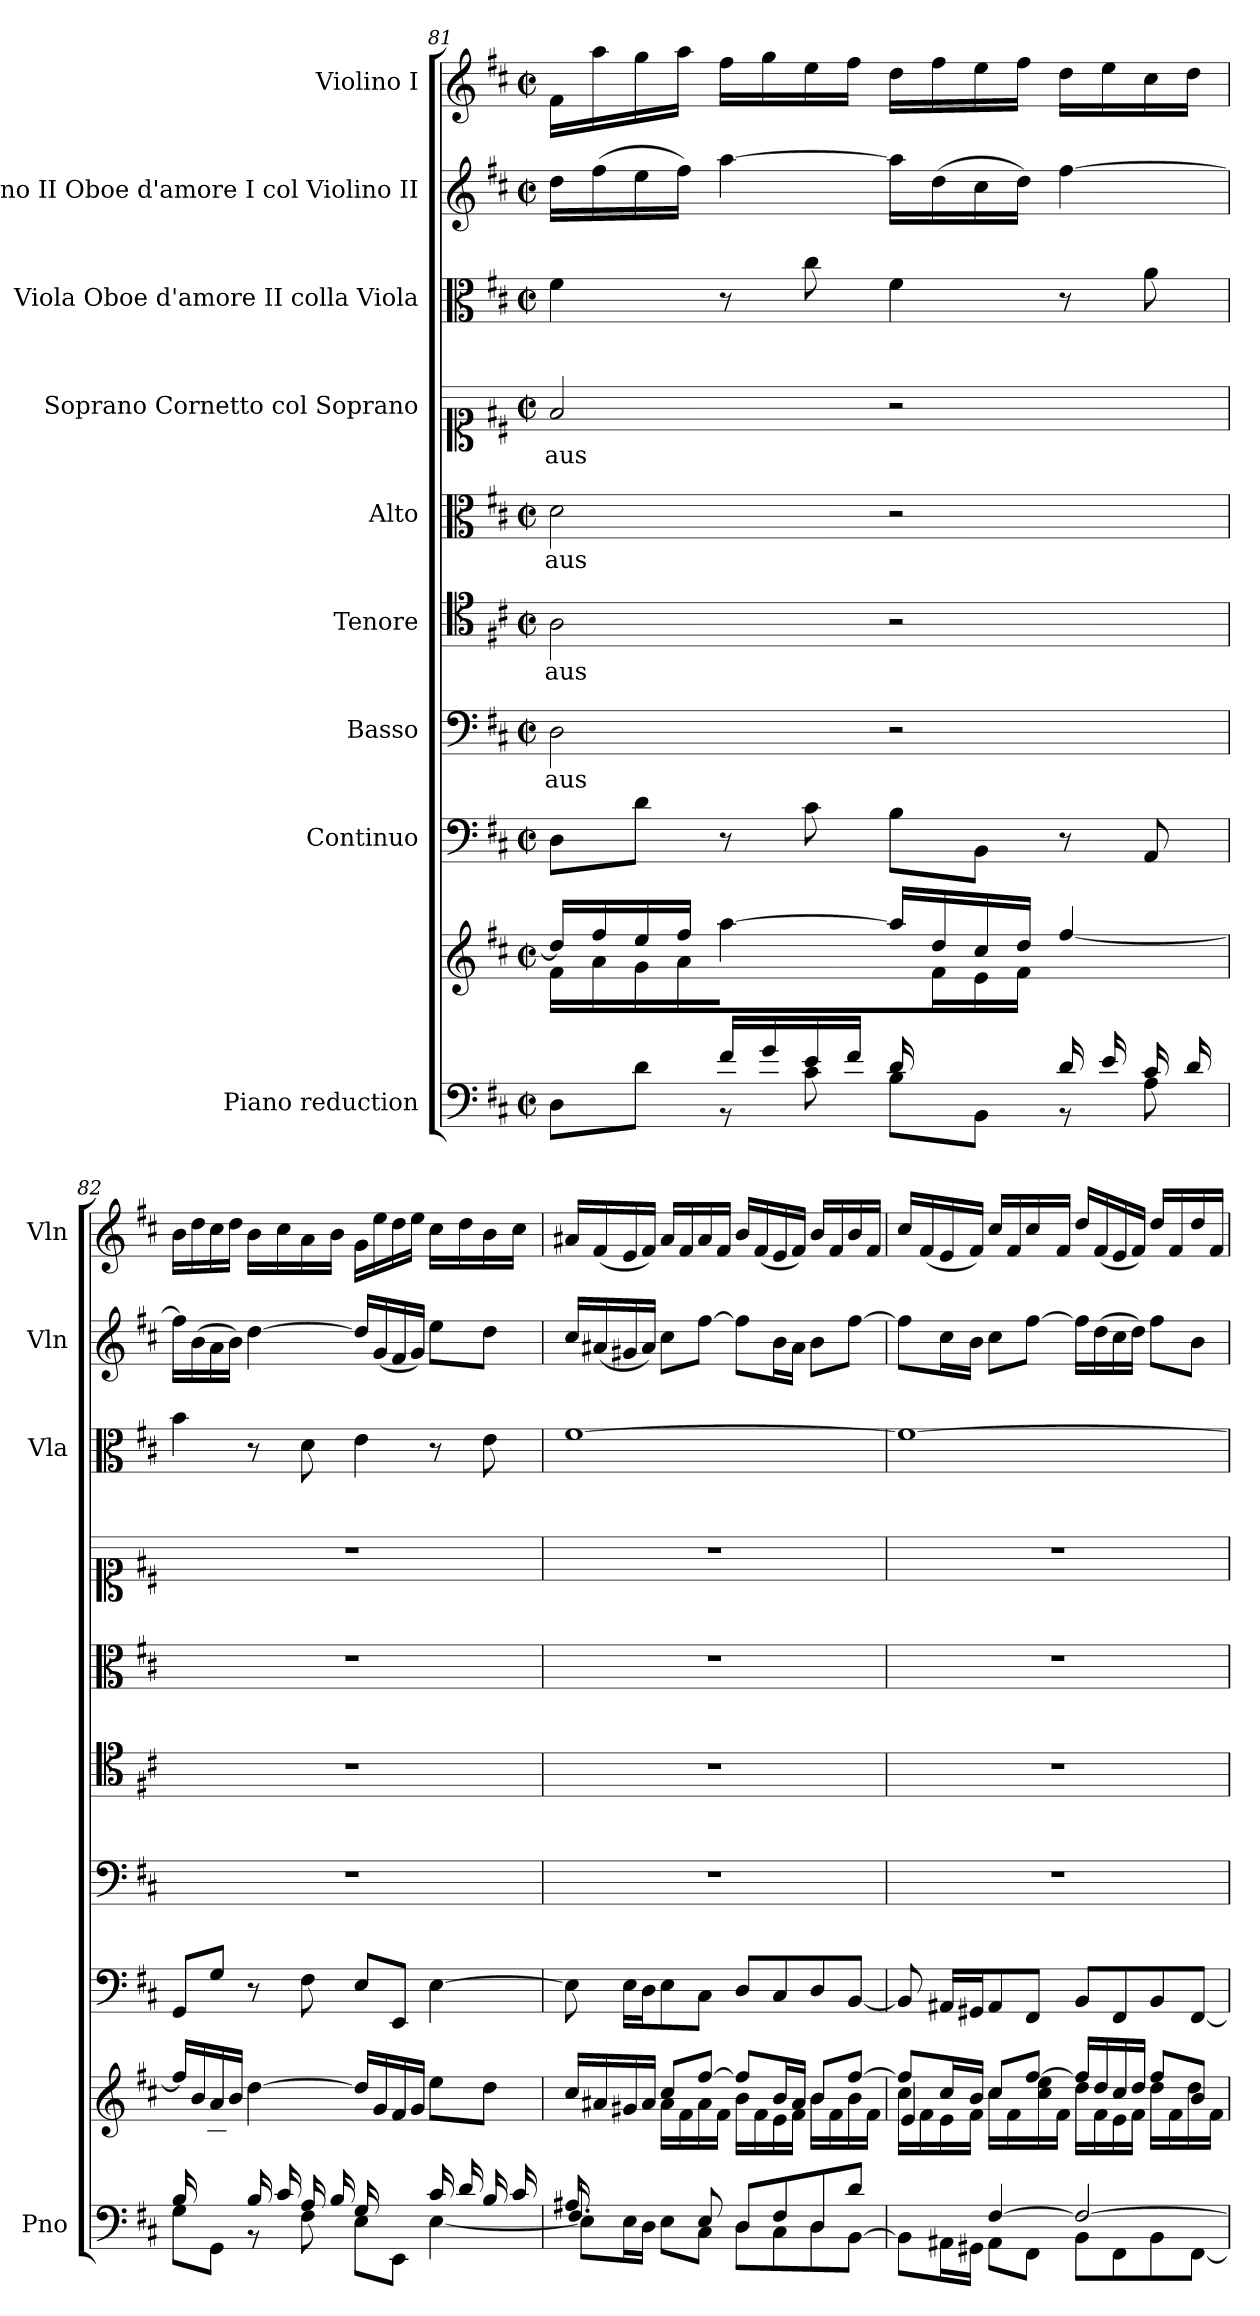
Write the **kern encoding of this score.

**kern	**kern	**kern	**kern	**text	**kern	**text	**kern	**text	**kern	**text	**kern	**kern	**kern
*part9	*part9	*part8	*part7	*part7	*part6	*part6	*part5	*part5	*part4	*part4	*part3	*part2	*part1
*staff10	*staff9	*staff8	*staff7	*staff7	*staff6	*staff6	*staff5	*staff5	*staff4	*staff4	*staff3	*staff2	*staff1
*I"Piano reduction	*	*I"Continuo	*I"Basso	*	*I"Tenore	*	*I"Alto	*	*I"Soprano Cornetto col Soprano	*	*I"Viola Oboe d'amore II colla Viola	*I"Violino II Oboe d'amore I col Violino II	*I"Violino I
*I'Pno	*	*	*	*	*	*	*	*	*	*	*I'Vla	*I'Vln	*I'Vln
*clefF4	*clefG2	*clefF4	*clefF4	*	*clefC4	*	*clefC3	*	*clefC1	*	*clefC3	*clefG2	*clefG2
*k[f#c#]	*k[f#c#]	*k[f#c#]	*k[f#c#]	*	*k[f#c#]	*	*k[f#c#]	*	*k[f#c#]	*	*k[f#c#]	*k[f#c#]	*k[f#c#]
*M2/2	*M2/2	*M2/2	*M2/2	*	*M2/2	*	*M2/2	*	*M2/2	*	*M2/2	*M2/2	*M2/2
*met(c|)	*met(c|)	*met(c|)	*met(c|)	*	*met(c|)	*	*met(c|)	*	*met(c|)	*	*met(c|)	*met(c|)	*met(c|)
=81	=81	=81	=81	=81	=81	=81	=81	=81	=81	=81	=81	=81	=81
*^	*^	*	*	*	*	*	*	*	*	*	*	*	*
!	!	!	!	!	!	!LO:LY:b	!	!LO:LY:b	!	!LO:LY:b	!	!LO:LY:b	!	!	!
4ryy	8D\L	16dd/LL]	16f#\LL	8D\L	2D\	aus	2A\	aus	2d\	aus	2f#/	aus	4f#\	16dd\LL	16f#\LL
.	.	16ff#/	16a\	.	.	.	.	.	.	.	.	.	.	(16ff#\	16aa\
.	8d\J	16ee/	16g\	8d\J	.	.	.	.	.	.	.	.	.	16ee\	16gg\
.	.	16ff#/JJ	16a\JJ	.	.	.	.	.	.	.	.	.	.	16ff#\JJ)	16aa\JJ
16f#/LL	8r	[4aa\	16ryy	8r	.	.	.	.	.	.	.	.	8r	[4aa\	16ff#\LL
*	*	*v	*v	*	*	*	*	*	*	*	*	*	*	*	*
16g/	.	.	.	.	.	.	.	.	.	.	.	.	.	16gg\
16e/	8c#\	.	8c#\	.	.	.	.	.	.	.	.	8cc#\	.	16ee\
16f#/JJ	.	.	.	.	.	.	.	.	.	.	.	.	.	16ff#\JJ
16d/LL	8B\L	16aa/LL]	8B\L	2r	.	2r	.	2r	.	2r	.	4f#\	16aa\LL]	16dd\LL
*	*	*^	*	*	*	*	*	*	*	*	*	*	*	*
8.ryy	.	16dd/	16f#\	.	.	.	.	.	.	.	.	.	.	(16dd\	16ff#\
.	8BB\J	16cc#/	16e\	8BB\J	.	.	.	.	.	.	.	.	.	16cc#\	16ee\
.	.	16dd/JJ	16f#\JJ	.	.	.	.	.	.	.	.	.	.	16dd\JJ)	16ff#\JJ
16d/LL	8r	[>4ff#/	4ryy	8r	.	.	.	.	.	.	.	.	8r	[4ff#\	16dd\LL
16e/	.	.	.	.	.	.	.	.	.	.	.	.	.	.	16ee\
16c#/	8A\	.	.	8AA/	.	.	.	.	.	.	.	.	8a\	.	16cc#\
16d/JJ	.	.	.	.	.	.	.	.	.	.	.	.	.	.	16dd\JJ
!!LO:PB:g=z
=82	=82	=82	=82	=82	=82	=82	=82	=82	=82	=82	=82	=82	=82	=82	=82
16B/LL	8G\L	16ff#/LL]	16ryy	8GG/L	1r	.	1r	.	1r	.	1r	.	4b\	16ff#\LL]	16b\LL
8.ryy	.	16b/	16d\	.	.	.	.	.	.	.	.	.	.	(16b\	16dd\
.	8GG\J	16a/	16c#\	8G/J	.	.	.	.	.	.	.	.	.	16a\	16cc#\
.	.	16b/JJ	16d\JJ	.	.	.	.	.	.	.	.	.	.	16b\JJ)	16dd\JJ
16B/LL	8r	[4dd\	16ryy	8r	.	.	.	.	.	.	.	.	8r	[4dd\	16b\LL
*	*	*v	*v	*	*	*	*	*	*	*	*	*	*	*	*
16c#/	.	.	.	.	.	.	.	.	.	.	.	.	.	16cc#\
16A/	8F#\	.	8F#\	.	.	.	.	.	.	.	.	8d\	.	16a\
16B/JJ	.	.	.	.	.	.	.	.	.	.	.	.	.	16b\JJ
16G/LL	8E\L	16dd/LL]	8E/L	.	.	.	.	.	.	.	.	4e\	16dd/LL]	16g\LL
*	*	*^	*	*	*	*	*	*	*	*	*	*	*	*
8.ryy	.	16g/	16e\	.	.	.	.	.	.	.	.	.	.	(16g/	16ee\
.	8EE\J	16f#/	16d\	8EE/J	.	.	.	.	.	.	.	.	.	16f#/	16dd\
.	.	16g/JJ	16e\JJ	.	.	.	.	.	.	.	.	.	.	16g/JJ)	16ee\JJ
16c#/LL	[4E\	8ee\L	4ryy	[4E\	.	.	.	.	.	.	.	.	8r	8ee\L	16cc#\LL
16d/	.	.	.	.	.	.	.	.	.	.	.	.	.	.	16dd\
16B/	.	8dd\J	.	.	.	.	.	.	.	.	.	.	8e\	8dd\J	16b\
16c#/JJ	.	.	.	.	.	.	.	.	.	.	.	.	.	.	16cc#\JJ
=83	=83	=83	=83	=83	=83	=83	=83	=83	=83	=83	=83	=83	=83	=83	=83
*	*^	*	*	*	*	*	*	*	*	*	*	*	*	*	*
16A#X/LL	4.F#/	8E\L]	16cc#/LL	16ryy	8E\]	1r	.	1r	.	1r	.	1r	.	[1f#	16cc#/LL	16a#X/LL
2...ryy	.	.	16a#X/	16f#\	.	.	.	.	.	.	.	.	.	.	(16a#X/	(16f#/
.	.	16E\L	16g#X/	16e\	16E\LL	.	.	.	.	.	.	.	.	.	16g#X/	16e/
.	.	16D\JJ	16a#/JJ	16f#\JJ	16D\J	.	.	.	.	.	.	.	.	.	16a#/JJ)	16f#/JJ)
.	.	8E\L	8cc#/L	16a#\LL	8E\	.	.	.	.	.	.	.	.	.	8cc#\L	16a#/LL
.	.	.	.	16f#\	.	.	.	.	.	.	.	.	.	.	.	16f#/
.	8E/	8C#\J	[8ff#/J	16a#\	8C#\J	.	.	.	.	.	.	.	.	.	[8ff#\J	16a#/
.	.	.	.	16f#\JJ	.	.	.	.	.	.	.	.	.	.	.	16f#/JJ
.	8D/L	8D\L	8ff#/L]	16b\LL	8D/L	.	.	.	.	.	.	.	.	.	8ff#\L]	16b/LL
.	.	.	.	16f#\	.	.	.	.	.	.	.	.	.	.	.	(16f#/
.	8F#/	8C#\	16b/L	16e\	8C#/	.	.	.	.	.	.	.	.	.	16b\L	16e/
.	.	.	16a#/JJ	16f#\JJ	.	.	.	.	.	.	.	.	.	.	16a#\JJ	16f#/JJ)
.	8D/	8D\	8b/L	16b\LL	8D/	.	.	.	.	.	.	.	.	.	8b\L	16b/LL
.	.	.	.	16f#\	.	.	.	.	.	.	.	.	.	.	.	16f#/
.	8d/J	[8BB\J	[8ff#/J	16b\	[8BB/J	.	.	.	.	.	.	.	.	.	[8ff#\J	16b/
.	.	.	.	16f#\JJ	.	.	.	.	.	.	.	.	.	.	.	16f#/JJ
*	*v	*v	*	*	*	*	*	*	*	*	*	*	*	*	*	*
=84	=84	=84	=84	=84	=84	=84	=84	=84	=84	=84	=84	=84	=84	=84	=84
*	*	*	*^	*	*	*	*	*	*	*	*	*	*	*	*
4ryy	8BB\L]	8ff#/L]	16cc#\LL	4e/	8BB/]	1r	.	1r	.	1r	.	1r	.	1f#_	8ff#\L]	16cc#/LL
.	.	.	16f#\	.	.	.	.	.	.	.	.	.	.	.	.	(16f#/
.	16AA#X\L	16cc#/L	16e\	.	16AA#X/LL	.	.	.	.	.	.	.	.	.	16cc#\L	16e/
.	16GG#X\JJ	16b/JJ	16f#\JJ	.	16GG#X/J	.	.	.	.	.	.	.	.	.	16b\JJ	16f#/JJ)
[4F#/	8AA#\L	8cc#/L	16cc#\LL	2.ryy	8AA#/	.	.	.	.	.	.	.	.	.	8cc#\L	16cc#/LL
.	.	.	16f#\	.	.	.	.	.	.	.	.	.	.	.	.	16f#/
.	8FF#\J	[8ff#/J	16cc#\ 16ee\	.	8FF#/J	.	.	.	.	.	.	.	.	.	[8ff#\J	16cc#/
.	.	.	16f#\JJ	.	.	.	.	.	.	.	.	.	.	.	.	16f#/JJ
2F#/_	8BB\L	16ff#/LL]	16dd\LL	.	8BB/L	.	.	.	.	.	.	.	.	.	16ff#\LL]	16dd/LL
.	.	16dd/	16f#\	.	.	.	.	.	.	.	.	.	.	.	(16dd\	(16f#/
.	8FF#\	16cc#/	16e\	.	8FF#/	.	.	.	.	.	.	.	.	.	16cc#\	16e/
.	.	16dd/JJ	16f#\JJ	.	.	.	.	.	.	.	.	.	.	.	16dd\JJ)	16f#/JJ)
.	8BB\	8ff#/L	16dd\LL	.	8BB/	.	.	.	.	.	.	.	.	.	8ff#\L	16dd/LL
.	.	.	16f#\	.	.	.	.	.	.	.	.	.	.	.	.	16f#/
.	[8FF#\J	8b/J	16dd\	.	[8FF#/J	.	.	.	.	.	.	.	.	.	8b\J	16dd/
.	.	.	16f#\JJ	.	.	.	.	.	.	.	.	.	.	.	.	16f#/JJ
*v	*v	*	*	*	*	*	*	*	*	*	*	*	*	*	*	*
*	*v	*v	*v	*	*	*	*	*	*	*	*	*	*	*	*
=	=	=	=	=	=	=	=	=	=	=	=	=	=
*-	*-	*-	*-	*-	*-	*-	*-	*-	*-	*-	*-	*-	*-
